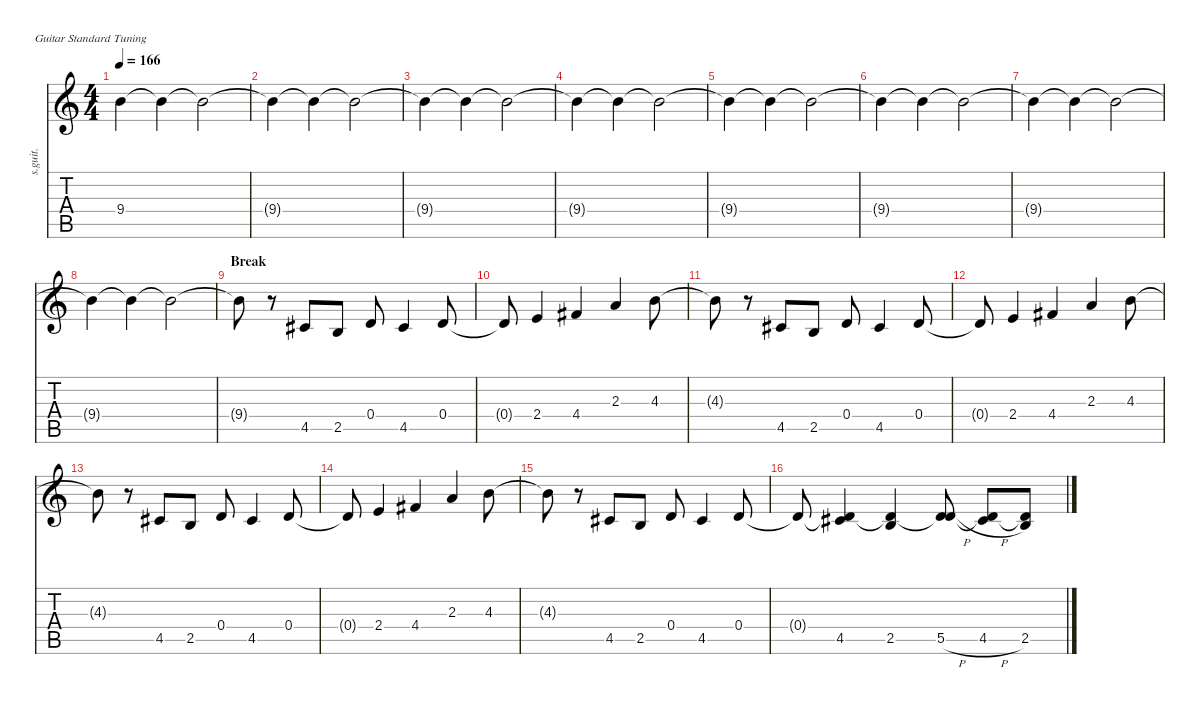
\defaultSystemsLayout 4
\hideDynamics
\bracketExtendMode nobrackets
\track ("Jonny Greenwood" "s.guit.") {instrument electricguitarjazz}
\staff {score tabs}
\tuning (E4 B3 G3 D3 A2 E2)
\ts (4 4)
\tempo 166
\clef g2
\ks c
9.4{t}.4{lyrics (0 "") lyrics (1 "") lyrics (2 "") lyrics (3 "") lyrics (4 "") dy f} 9.4{t}.4{lyrics (0 "") lyrics (1 "") lyrics (2 "") lyrics (3 "") lyrics (4 "")} 9.4{t}.2{lyrics (0 "") lyrics (1 "") lyrics (2 "") lyrics (3 "") lyrics (4 "")} |
9.4{t}.4{lyrics (0 "") lyrics (1 "") lyrics (2 "") lyrics (3 "") lyrics (4 "")} 9.4{t}.4{lyrics (0 "") lyrics (1 "") lyrics (2 "") lyrics (3 "") lyrics (4 "")} 9.4{t}.2{lyrics (0 "") lyrics (1 "") lyrics (2 "") lyrics (3 "") lyrics (4 "")} |
9.4{t}.4{lyrics (0 "") lyrics (1 "") lyrics (2 "") lyrics (3 "") lyrics (4 "")} 9.4{t}.4{lyrics (0 "") lyrics (1 "") lyrics (2 "") lyrics (3 "") lyrics (4 "")} 9.4{t}.2{lyrics (0 "") lyrics (1 "") lyrics (2 "") lyrics (3 "") lyrics (4 "")} |
9.4{t}.4{lyrics (0 "") lyrics (1 "") lyrics (2 "") lyrics (3 "") lyrics (4 "")} 9.4{t}.4{lyrics (0 "") lyrics (1 "") lyrics (2 "") lyrics (3 "") lyrics (4 "")} 9.4{t}.2{lyrics (0 "") lyrics (1 "") lyrics (2 "") lyrics (3 "") lyrics (4 "")} |
9.4{t}.4{lyrics (0 "") lyrics (1 "") lyrics (2 "") lyrics (3 "") lyrics (4 "")} 9.4{t}.4{lyrics (0 "") lyrics (1 "") lyrics (2 "") lyrics (3 "") lyrics (4 "")} 9.4{t}.2{lyrics (0 "") lyrics (1 "") lyrics (2 "") lyrics (3 "") lyrics (4 "")} |
9.4{t}.4{lyrics (0 "") lyrics (1 "") lyrics (2 "") lyrics (3 "") lyrics (4 "")} 9.4{t}.4{lyrics (0 "") lyrics (1 "") lyrics (2 "") lyrics (3 "") lyrics (4 "")} 9.4{t}.2{lyrics (0 "") lyrics (1 "") lyrics (2 "") lyrics (3 "") lyrics (4 "")} |
9.4{t}.4{lyrics (0 "") lyrics (1 "") lyrics (2 "") lyrics (3 "") lyrics (4 "")} 9.4{t}.4{lyrics (0 "") lyrics (1 "") lyrics (2 "") lyrics (3 "") lyrics (4 "")} 9.4{t}.2{lyrics (0 "") lyrics (1 "") lyrics (2 "") lyrics (3 "") lyrics (4 "")} |
9.4{t}.4{lyrics (0 "") lyrics (1 "") lyrics (2 "") lyrics (3 "") lyrics (4 "")} 9.4{t}.4{lyrics (0 "") lyrics (1 "") lyrics (2 "") lyrics (3 "") lyrics (4 "")} 9.4{t}.2{lyrics (0 "") lyrics (1 "") lyrics (2 "") lyrics (3 "") lyrics (4 "")} |
\section ("" "Break")
9.4{t}.8{lyrics (0 "") lyrics (1 "") lyrics (2 "") lyrics (3 "") lyrics (4 "") dy fff} r.8 4.5{acc #}.8{lyrics (0 "") lyrics (1 "") lyrics (2 "") lyrics (3 "") lyrics (4 "")} 2.5.8{lyrics (0 "") lyrics (1 "") lyrics (2 "") lyrics (3 "") lyrics (4 "")} 0.4.8{lyrics (0 "") lyrics (1 "") lyrics (2 "") lyrics (3 "") lyrics (4 "")} 4.5{acc #}.4{lyrics (0 "") lyrics (1 "") lyrics (2 "") lyrics (3 "") lyrics (4 "")} 0.4.8{lyrics (0 "") lyrics (1 "") lyrics (2 "") lyrics (3 "") lyrics (4 "")} |
0.4{t}.8{lyrics (0 "") lyrics (1 "") lyrics (2 "") lyrics (3 "") lyrics (4 "")} 2.4.4{lyrics (0 "") lyrics (1 "") lyrics (2 "") lyrics (3 "") lyrics (4 "")} 4.4{acc #}.4{lyrics (0 "") lyrics (1 "") lyrics (2 "") lyrics (3 "") lyrics (4 "")} 2.3.4{lyrics (0 "") lyrics (1 "") lyrics (2 "") lyrics (3 "") lyrics (4 "")} 4.3.8{lyrics (0 "") lyrics (1 "") lyrics (2 "") lyrics (3 "") lyrics (4 "")} |
4.3{t}.8{lyrics (0 "") lyrics (1 "") lyrics (2 "") lyrics (3 "") lyrics (4 "")} r.8 4.5{acc #}.8{lyrics (0 "") lyrics (1 "") lyrics (2 "") lyrics (3 "") lyrics (4 "")} 2.5.8{lyrics (0 "") lyrics (1 "") lyrics (2 "") lyrics (3 "") lyrics (4 "")} 0.4.8{lyrics (0 "") lyrics (1 "") lyrics (2 "") lyrics (3 "") lyrics (4 "")} 4.5{acc #}.4{lyrics (0 "") lyrics (1 "") lyrics (2 "") lyrics (3 "") lyrics (4 "")} 0.4.8{lyrics (0 "") lyrics (1 "") lyrics (2 "") lyrics (3 "") lyrics (4 "")} |
0.4{t}.8{lyrics (0 "") lyrics (1 "") lyrics (2 "") lyrics (3 "") lyrics (4 "")} 2.4.4{lyrics (0 "") lyrics (1 "") lyrics (2 "") lyrics (3 "") lyrics (4 "")} 4.4{acc #}.4{lyrics (0 "") lyrics (1 "") lyrics (2 "") lyrics (3 "") lyrics (4 "")} 2.3.4{lyrics (0 "") lyrics (1 "") lyrics (2 "") lyrics (3 "") lyrics (4 "")} 4.3.8{lyrics (0 "") lyrics (1 "") lyrics (2 "") lyrics (3 "") lyrics (4 "")} |
4.3{t}.8{lyrics (0 "") lyrics (1 "") lyrics (2 "") lyrics (3 "") lyrics (4 "")} r.8 4.5{acc #}.8{lyrics (0 "") lyrics (1 "") lyrics (2 "") lyrics (3 "") lyrics (4 "")} 2.5.8{lyrics (0 "") lyrics (1 "") lyrics (2 "") lyrics (3 "") lyrics (4 "")} 0.4.8{lyrics (0 "") lyrics (1 "") lyrics (2 "") lyrics (3 "") lyrics (4 "")} 4.5{acc #}.4{lyrics (0 "") lyrics (1 "") lyrics (2 "") lyrics (3 "") lyrics (4 "")} 0.4.8{lyrics (0 "") lyrics (1 "") lyrics (2 "") lyrics (3 "") lyrics (4 "")} |
0.4{t}.8{lyrics (0 "") lyrics (1 "") lyrics (2 "") lyrics (3 "") lyrics (4 "")} 2.4.4{lyrics (0 "") lyrics (1 "") lyrics (2 "") lyrics (3 "") lyrics (4 "")} 4.4{acc #}.4{lyrics (0 "") lyrics (1 "") lyrics (2 "") lyrics (3 "") lyrics (4 "")} 2.3.4{lyrics (0 "") lyrics (1 "") lyrics (2 "") lyrics (3 "") lyrics (4 "")} 4.3.8{lyrics (0 "") lyrics (1 "") lyrics (2 "") lyrics (3 "") lyrics (4 "")} |
4.3{t}.8{lyrics (0 "") lyrics (1 "") lyrics (2 "") lyrics (3 "") lyrics (4 "")} r.8 4.5{acc #}.8{lyrics (0 "") lyrics (1 "") lyrics (2 "") lyrics (3 "") lyrics (4 "")} 2.5.8{lyrics (0 "") lyrics (1 "") lyrics (2 "") lyrics (3 "") lyrics (4 "")} 0.4.8{lyrics (0 "") lyrics (1 "") lyrics (2 "") lyrics (3 "") lyrics (4 "")} 4.5{acc #}.4{lyrics (0 "") lyrics (1 "") lyrics (2 "") lyrics (3 "") lyrics (4 "")} 0.4.8{lyrics (0 "") lyrics (1 "") lyrics (2 "") lyrics (3 "") lyrics (4 "")} |
0.4{t}.8{lyrics (0 "") lyrics (1 "") lyrics (2 "") lyrics (3 "") lyrics (4 "")} (0.4{t} 4.5{acc #}).4{lyrics (0 "") lyrics (1 "") lyrics (2 "") lyrics (3 "") lyrics (4 "")} (0.4{t} 2.5).4{lyrics (0 "") lyrics (1 "") lyrics (2 "") lyrics (3 "") lyrics (4 "")} (0.4{t} 5.5{h}).8{lyrics (0 "") lyrics (1 "") lyrics (2 "") lyrics (3 "") lyrics (4 "")} (0.4{t} 4.5{h acc #}).8{lyrics (0 "") lyrics (1 "") lyrics (2 "") lyrics (3 "") lyrics (4 "")} (0.4{t} 2.5).8{lyrics (0 "") lyrics (1 "") lyrics (2 "") lyrics (3 "") lyrics (4 "")}
